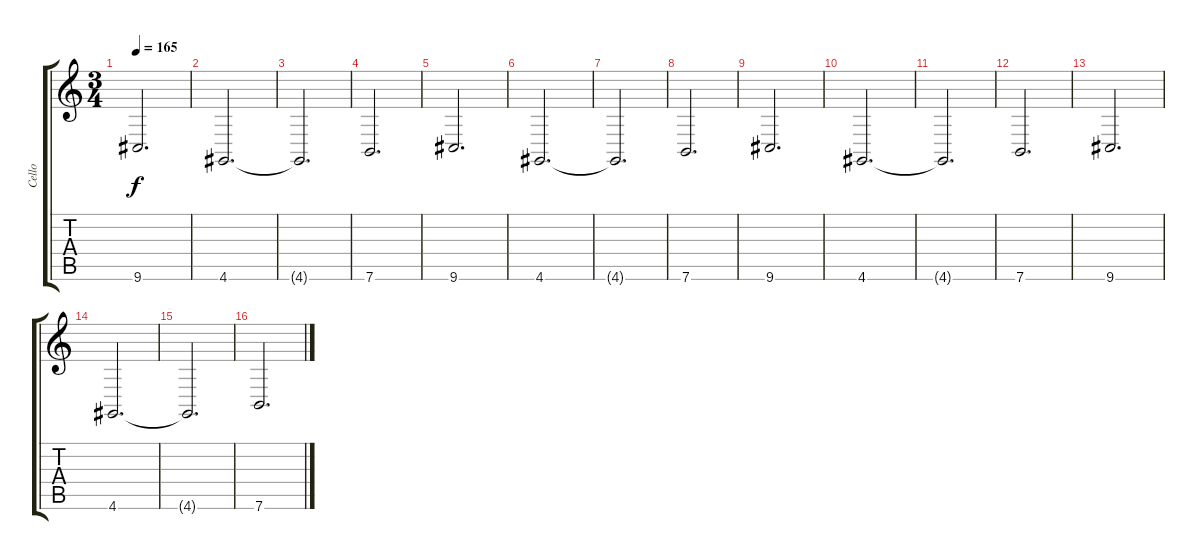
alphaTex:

\track ("Cello" "Cello") {instrument cello}
\staff {score tabs}
\tuning (E4 B3 G3 D3 A2 E2) {hide}
\ts (3 4)
\tempo 165
\clef g2
\ks c
9.6.2{d dy f} |
4.6.2{d} |
4.6{t}.2{d} |
7.6.2{d} |
9.6.2{d} |
4.6.2{d} |
4.6{t}.2{d} |
7.6.2{d} |
9.6.2{d} |
4.6.2{d} |
4.6{t}.2{d} |
7.6.2{d} |
9.6.2{d} |
4.6.2{d} |
4.6{t}.2{d} |
7.6.2{d}
